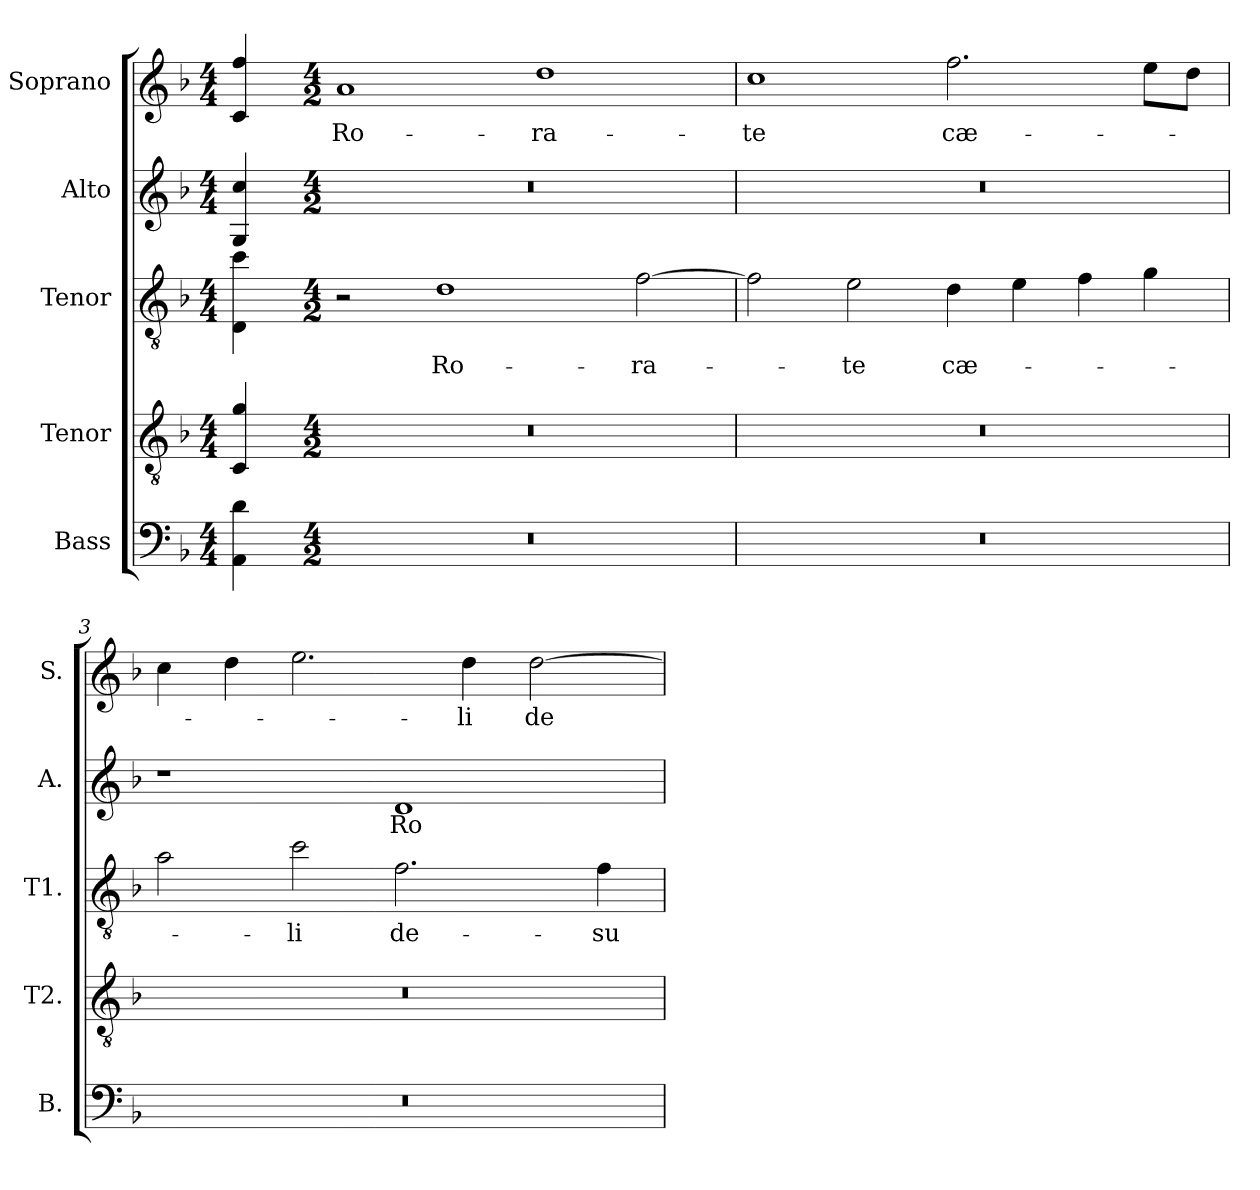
**kern	**kern	**kern	**text	**kern	**text	**kern	**text
*part5	*part4	*part3	*part3	*part2	*part2	*part1	*part1
*staff5	*staff4	*staff3	*staff3	*staff2	*staff2	*staff1	*staff1
*I"Bass	*I"Tenor	*I"Tenor	*	*I"Alto	*	*I"Soprano	*
*I'B.	*I'T2.	*I'T1.	*	*I'A.	*	*I'S.	*
!!LO:PB:g=z
*clefF4	*clefGv2	*clefGv2	*	*clefG2	*	*clefG2	*
*	*ITrd7c12	*ITrd7c12	*	*	*	*	*
*k[b-]	*k[b-]	*k[b-]	*	*k[b-]	*	*k[b-]	*
*F:	*F:	*F:	*	*F:	*	*F:	*
*M4/4	*M4/4	*M4/4	*	*M4/4	*	*M4/4	*
=	=	=	=	=	=	=	=
4AAi\ 4di	4CCi/ 4Gi	4DDi\ 4ci	.	4Gi/ 4cci	.	4ci/ 4ffi	.
=1-	=1-	=1-	=1-	=1-	=1-	=1-	=1-
*M4/2	*M4/2	*M4/2	*	*M4/2	*	*M4/2	*
!LO:N:vis=1	!LO:N:vis=1	!	!	!LO:N:vis=1	!	!	!
!	!	!	!	!	!	!	!LO:LY:b:color=#000000
0r	0r	2r	.	0r	.	1ai	Ro-
!	!	!	!LO:LY:b:color=#000000	!	!	!	!
.	.	1Di	Ro-	.	.	.	.
!	!	!	!	!	!	!	!LO:LY:b:color=#000000
.	.	.	.	.	.	1ddi	-ra-
!	!	!	!LO:LY:b:color=#000000	!	!	!	!
.	.	[2Fi\	-ra-	.	.	.	.
=2	=2	=2	=2	=2	=2	=2	=2
!LO:N:vis=1	!LO:N:vis=1	!	!	!LO:N:vis=1	!	!	!
!	!	!	!	!	!	!	!LO:LY:b:color=#000000
0r	0r	2Fi\]	.	0r	.	1cci	-te
!	!	!	!LO:LY:b:color=#000000	!	!	!	!
.	.	2Ei\	-te	.	.	.	.
!	!	!	!LO:LY:b:color=#000000	!	!	!	!
!	!	!	!	!	!	!	!LO:LY:b:color=#000000
.	.	4Di\	cæ-	.	.	2.ffi\	cæ-
.	.	4Ei\	.	.	.	.	.
.	.	4Fi\	.	.	.	.	.
.	.	4Gi\	.	.	.	8eei\L	.
.	.	.	.	.	.	8ddi\J	.
=3	=3	=3	=3	=3	=3	=3	=3
!LO:N:vis=1	!LO:N:vis=1	!	!	!	!	!	!
0r	0r	2Ai\	.	1r	.	4cci\	.
.	.	.	.	.	.	4ddi\	.
!	!	!	!LO:LY:b:color=#000000	!	!	!	!
.	.	2ci\	-li	.	.	2.eei\	.
!	!	!	!LO:LY:b:color=#000000	!	!	!	!
!	!	!	!	!	!LO:LY:b:color=#000000	!	!
.	.	2.Fi\	de-	1di	Ro-	.	.
!	!	!	!	!	!	!	!LO:LY:b:color=#000000
.	.	.	.	.	.	4ddi\	-li
!	!	!	!	!	!	!	!LO:LY:b:color=#000000
.	.	.	.	.	.	[2ddi\	de-
!	!	!	!LO:LY:b:color=#000000	!	!	!	!
.	.	4Fi\	-su-	.	.	.	.
=	=	=	=	=	=	=	=
*-	*-	*-	*-	*-	*-	*-	*-
